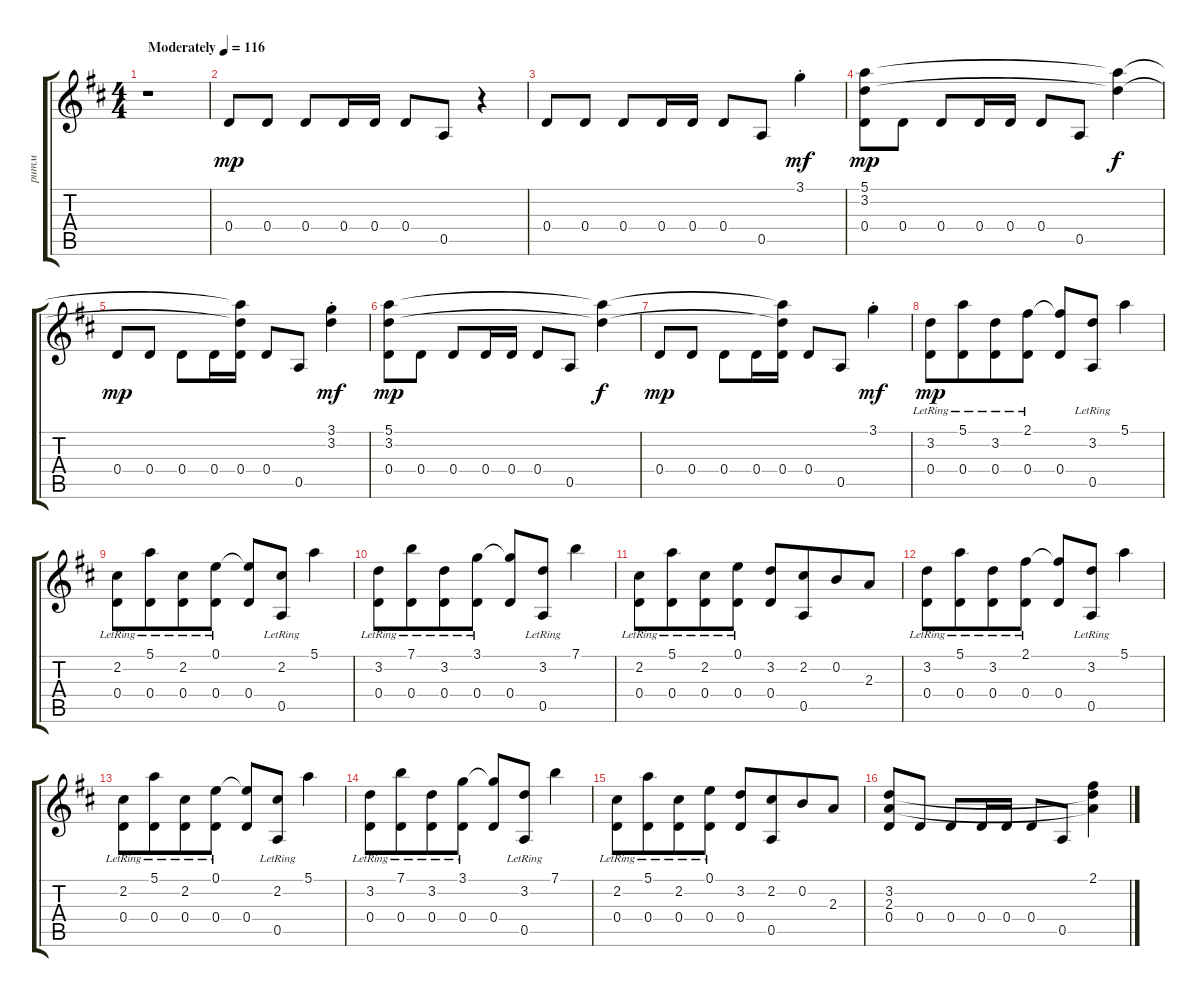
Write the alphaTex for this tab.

\track ("ритм" "ритм") {instrument acousticguitarsteel}
\staff {score tabs}
\tuning (E4 B3 G3 D3 A2 E2) {hide}
\ts (4 4)
\tempo (116 "Moderately")
\clef g2
\ks d
r.1{dy mp instrument acousticguitarsteel} |
0.4.8 0.4.8 0.4.8 0.4.16 0.4.16 0.4.8 0.5.8 r.4 |
0.4.8 0.4.8 0.4.8 0.4.16 0.4.16 0.4.8 0.5.8 3.1{st}.4{dy mf} |
(5.1 3.2 0.4).8{dy mp} 0.4.8 0.4.8 0.4.16 0.4.16 0.4.8 0.5.8 (5.1{t} 3.2{t}).4{dy f} |
0.4.8{dy mp} 0.4.8 0.4.8 0.4.16 (5.1{t} 3.2{t} 0.4).16 0.4.8 0.5.8 (3.1{st} 3.2{st}).4{dy mf} |
(5.1 3.2 0.4).8{dy mp} 0.4.8 0.4.8 0.4.16 0.4.16 0.4.8 0.5.8 (5.1{t} 3.2{t}).4{dy f} |
0.4.8{dy mp} 0.4.8 0.4.8 0.4.16 (5.1{t} 3.2{t} 0.4).16 0.4.8 0.5.8 3.1{st}.4{dy mf} |
(3.2{lr} 0.4).8{dy mp} (5.1{lr} 0.4).8{beam merge} (3.2{lr} 0.4).8 (2.1{lr} 0.4).8 (2.1{t} 0.4).8 (3.2{lr} 0.5).8 5.1.4 |
(2.2{lr} 0.4).8 (5.1{lr} 0.4).8{beam merge} (2.2{lr} 0.4).8 (0.1{lr} 0.4).8 (0.1{t} 0.4).8 (2.2{lr} 0.5).8 5.1.4 |
(3.2{lr} 0.4).8 (7.1{lr} 0.4).8{beam merge} (3.2{lr} 0.4).8 (3.1{lr} 0.4).8 (3.1{t} 0.4).8 (3.2{lr} 0.5).8 7.1.4 |
(2.2{lr} 0.4).8 (5.1{lr} 0.4).8{beam merge} (2.2{lr} 0.4).8 (0.1{lr} 0.4).8 (3.2 0.4).8 (2.2 0.5).8{beam merge} 0.2.8 2.3.8 |
(3.2{lr} 0.4).8 (5.1{lr} 0.4).8{beam merge} (3.2{lr} 0.4).8 (2.1{lr} 0.4).8 (2.1{t} 0.4).8 (3.2{lr} 0.5).8 5.1.4 |
(2.2{lr} 0.4).8 (5.1{lr} 0.4).8{beam merge} (2.2{lr} 0.4).8 (0.1{lr} 0.4).8 (0.1{t} 0.4).8 (2.2{lr} 0.5).8 5.1.4 |
(3.2{lr} 0.4).8 (7.1{lr} 0.4).8{beam merge} (3.2{lr} 0.4).8 (3.1{lr} 0.4).8 (3.1{t} 0.4).8 (3.2{lr} 0.5).8 7.1.4 |
(2.2{lr} 0.4).8 (5.1{lr} 0.4).8{beam merge} (2.2{lr} 0.4).8 (0.1{lr} 0.4).8 (3.2 0.4).8 (2.2 0.5).8{beam merge} 0.2.8 2.3.8 |
(3.2 2.3 0.4).8 0.4.8 0.4.8 0.4.16 0.4.16 0.4.8 0.5.8 (2.1 3.2{t} 2.3{t}).4
